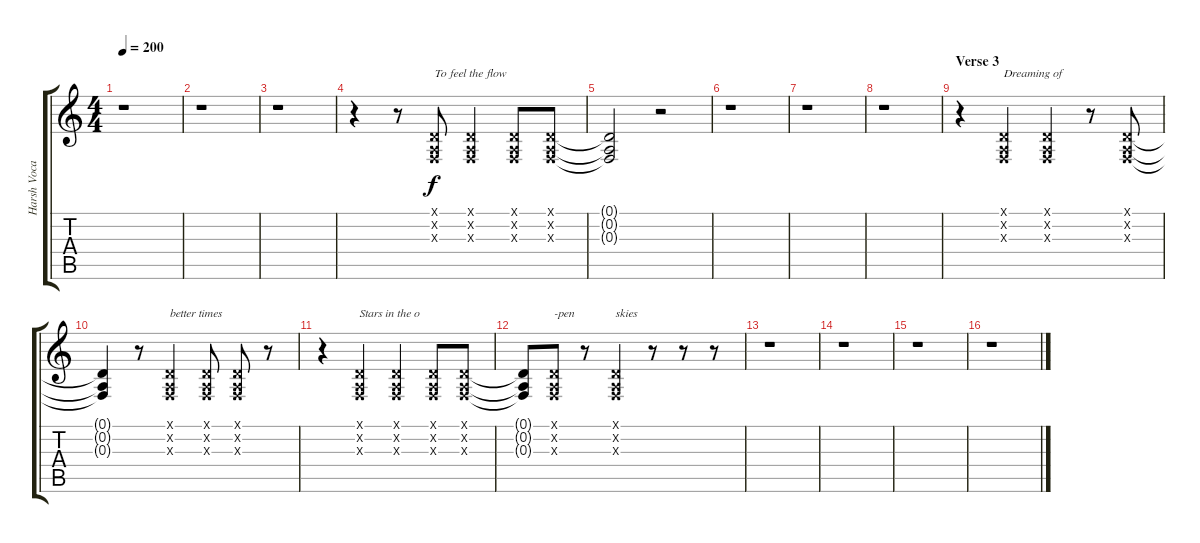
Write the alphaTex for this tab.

\track ("Harsh Vocals (Petri)" "Harsh Voca") {instrument timpani}
\staff {score tabs}
\tuning (D4 A3 F3 C3 G2 D2) {hide}
\ts (4 4)
\tempo 200
\clef g2
\ks c
r.1{dy f} |
r.1 |
r.1 |
r.4 r.8 (0.1{x} 0.2{x} 0.3{x}).8{txt "To feel the flow"} (0.1{x} 0.2{x} 0.3{x}).4 (0.1{x} 0.2{x} 0.3{x}).8 (0.1{x} 0.2{x} 0.3{x}).8 |
(0.1{t} 0.2{t} 0.3{t}).2 r.2 |
r.1 |
r.1 |
r.1 |
\section ("" "Verse 3")
r.4 (0.1{x} 0.2{x} 0.3{x}).4{txt "Dreaming of"} (0.1{x} 0.2{x} 0.3{x}).4 r.8 (0.1{x} 0.2{x} 0.3{x}).8 |
(0.1{t} 0.2{t} 0.3{t}).4 r.8 (0.1{x} 0.2{x} 0.3{x}).4{txt "better times"} (0.1{x} 0.2{x} 0.3{x}).8 (0.1{x} 0.2{x} 0.3{x}).8 r.8 |
r.4 (0.1{x} 0.2{x} 0.3{x}).4{txt "Stars in the o"} (0.1{x} 0.2{x} 0.3{x}).4 (0.1{x} 0.2{x} 0.3{x}).8 (0.1{x} 0.2{x} 0.3{x}).8 |
(0.1{t} 0.2{t} 0.3{t}).8 (0.1{x} 0.2{x} 0.3{x}).8{txt "-pen"} r.8 (0.1{x} 0.2{x} 0.3{x}).4{txt "skies"} r.8 r.8 r.8 |
r.1 |
r.1 |
r.1 |
r.1
